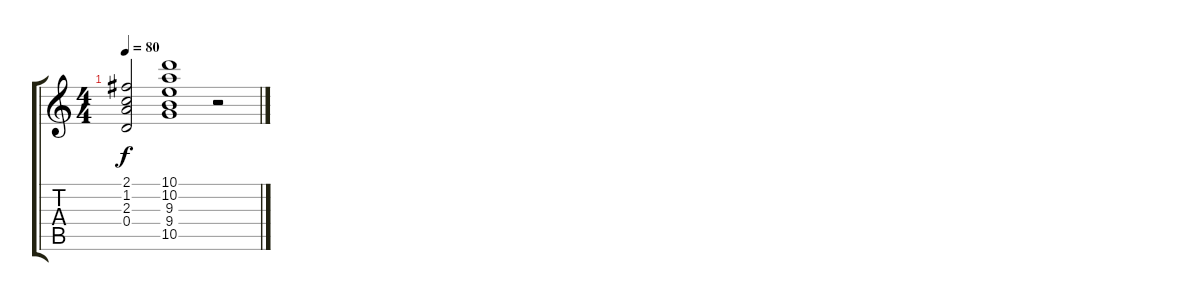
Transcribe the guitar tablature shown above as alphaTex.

\track "" {instrument acousticguitarnylon}
\staff {score tabs}
\tuning (E4 B3 G3 D3 A2 E2) {hide}
\ts (4 4)
\tempo 80
\clef g2
\ks c
(2.1 1.2 2.3 0.4).2{dy f} (10.1 10.2 9.3 9.4 10.5).1 r.2
